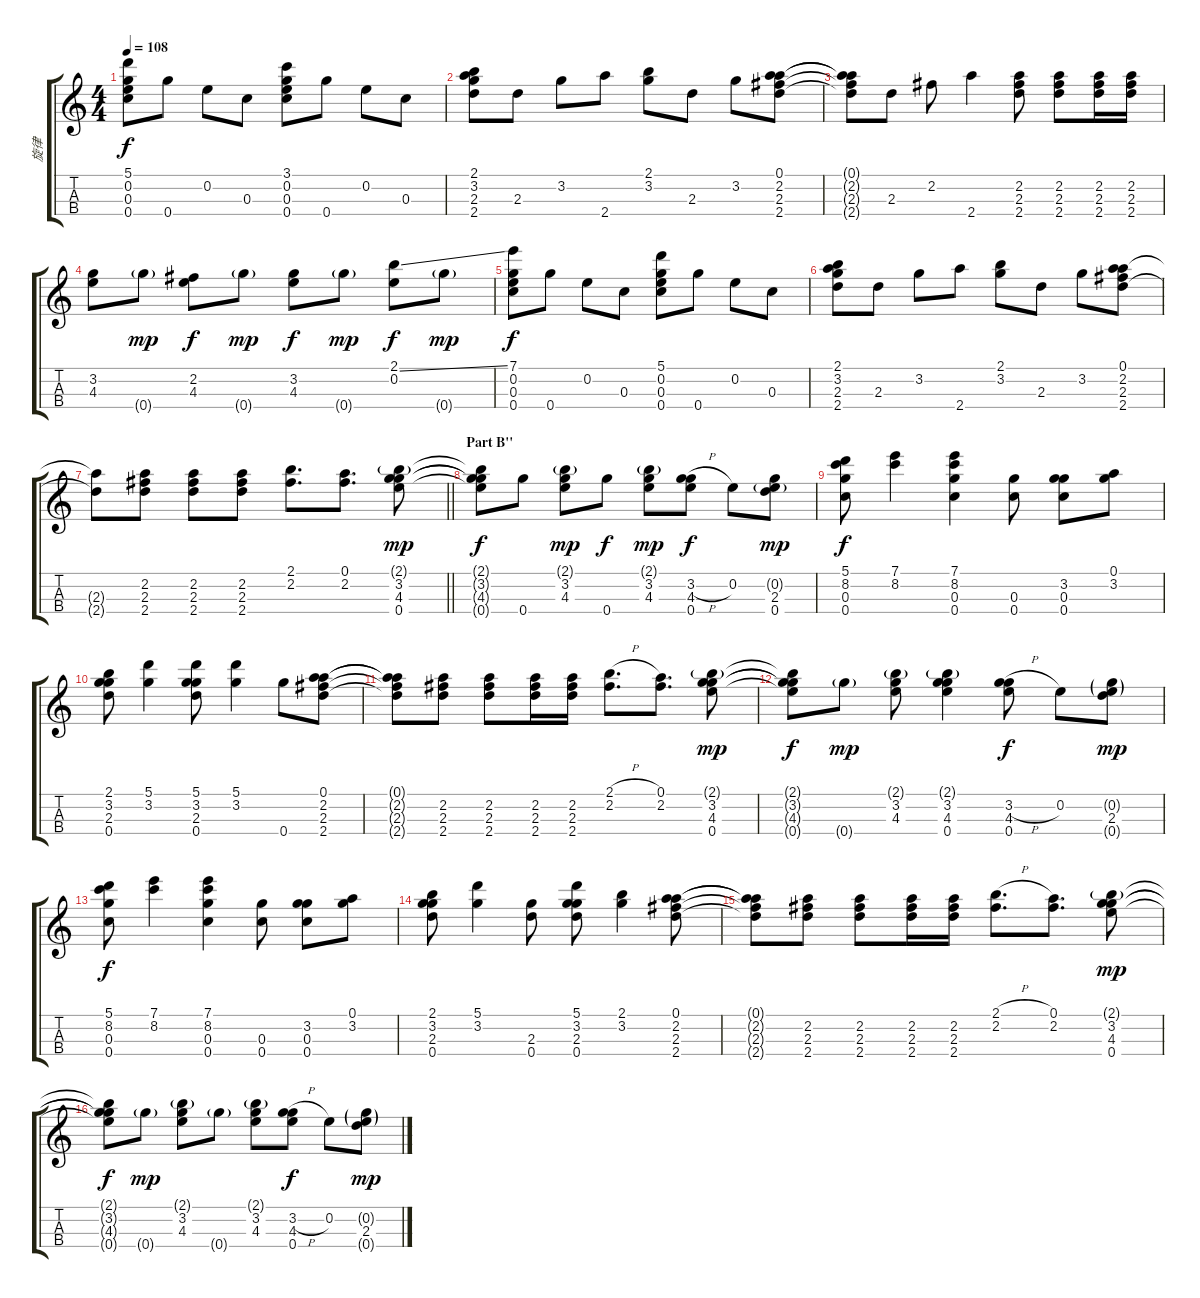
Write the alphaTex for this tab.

\track ("旋律" "旋律") {instrument acousticguitarnylon}
\staff {score tabs}
\tuning (A4 E4 C4 G4) {hide}
\ts (4 4)
\tempo 108
\clef g2
\ks c
(5.1 0.2 0.3 0.4).8{dy f} 0.4.8 0.2.8 0.3.8 (3.1 0.2 0.3 0.4).8 0.4.8 0.2.8 0.3.8 |
(2.1 3.2 2.3 2.4).8 2.3.8 3.2.8 2.4.8 (2.1 3.2).8 2.3.8 3.2.8 (0.1 2.2 2.3 2.4).8 |
(0.1{t} 2.2{t} 2.3{t} 2.4{t}).8 2.3.8 2.2.8 2.4.4 (2.2 2.3 2.4).8 (2.2 2.3 2.4).8 (2.2 2.3 2.4).16 (2.2 2.3 2.4).16 |
(3.2 4.3).8 0.4{g}.8{dy mp} (2.2 4.3).8{dy f} 0.4{g}.8{dy mp} (3.2 4.3).8{dy f} 0.4{g}.8{dy mp} (2.1{ss} 0.2).8{dy f} 0.4{g}.8{dy mp} |
(7.1 0.2 0.3 0.4).8{dy f} 0.4.8 0.2.8 0.3.8 (5.1 0.2 0.3 0.4).8 0.4.8 0.2.8 0.3.8 |
(2.1 3.2 2.3 2.4).8 2.3.8 3.2.8 2.4.8 (2.1 3.2).8 2.3.8 3.2.8 (0.1 2.2 2.3 2.4).8 |
\barLineRight lightlight
(2.3{t} 2.4{t}).8 (2.2 2.3 2.4).8 (2.2 2.3 2.4).8 (2.2 2.3 2.4).8 (2.1 2.2).8{d} (0.1 2.2).8{d} (2.1{g} 3.2 4.3 0.4).8{dy mp} |
\section ("" "Part B''")
(2.1{t} 3.2{t} 4.3{t} 0.4{t}).8{dy f} 0.4.8 (2.1{g} 3.2 4.3).8{dy mp} 0.4.8{dy f} (2.1{g} 3.2 4.3).8{dy mp} (3.2{h} 4.3 0.4).8{dy f} 0.2.8 (0.2{g} 2.3 0.4).8{dy mp} |
(5.1 8.2 0.3 0.4).8{dy f} (7.1 8.2).4 (7.1 8.2 0.3 0.4).4 (0.3 0.4).8 (3.2 0.3 0.4).8 (0.1 3.2).8 |
(2.1 3.2 2.3 0.4).8 (5.1 3.2).4 (5.1 3.2 2.3 0.4).8 (5.1 3.2).4 0.4.8 (0.1 2.2 2.3 2.4).8 |
(0.1{t} 2.2{t} 2.3{t} 2.4{t}).8 (2.2 2.3 2.4).8 (2.2 2.3 2.4).8 (2.2 2.3 2.4).16 (2.2 2.3 2.4).16 (2.1{h} 2.2).8{d} (0.1 2.2).8{d} (2.1{g} 3.2 4.3 0.4).8{dy mp} |
(2.1{t} 3.2{t} 4.3{t} 0.4{t}).8{dy f} 0.4{g}.8{dy mp} (2.1{g} 3.2 4.3).8 (2.1{g} 3.2 4.3 0.4).4 (3.2{h} 4.3 0.4).8{dy f} 0.2.8 (0.2{g} 2.3 0.4{g}).8{dy mp} |
(5.1 8.2 0.3 0.4).8{dy f} (7.1 8.2).4 (7.1 8.2 0.3 0.4).4 (0.3 0.4).8 (3.2 0.3 0.4).8 (0.1 3.2).8 |
(2.1 3.2 2.3 0.4).8 (5.1 3.2).4 (2.3 0.4).8 (5.1 3.2 2.3 0.4).8 (2.1 3.2).4 (0.1 2.2 2.3 2.4).8 |
(0.1{t} 2.2{t} 2.3{t} 2.4{t}).8 (2.2 2.3 2.4).8 (2.2 2.3 2.4).8 (2.2 2.3 2.4).16 (2.2 2.3 2.4).16 (2.1{h} 2.2).8{d} (0.1 2.2).8{d} (2.1{g} 3.2 4.3 0.4).8{dy mp} |
(2.1{t} 3.2{t} 4.3{t} 0.4{t}).8{dy f} 0.4{g}.8{dy mp} (2.1{g} 3.2 4.3).8 0.4{g}.8 (2.1{g} 3.2 4.3).8 (3.2{h} 4.3 0.4).8{dy f} 0.2.8 (0.2{g} 2.3 0.4{g}).8{dy mp}
